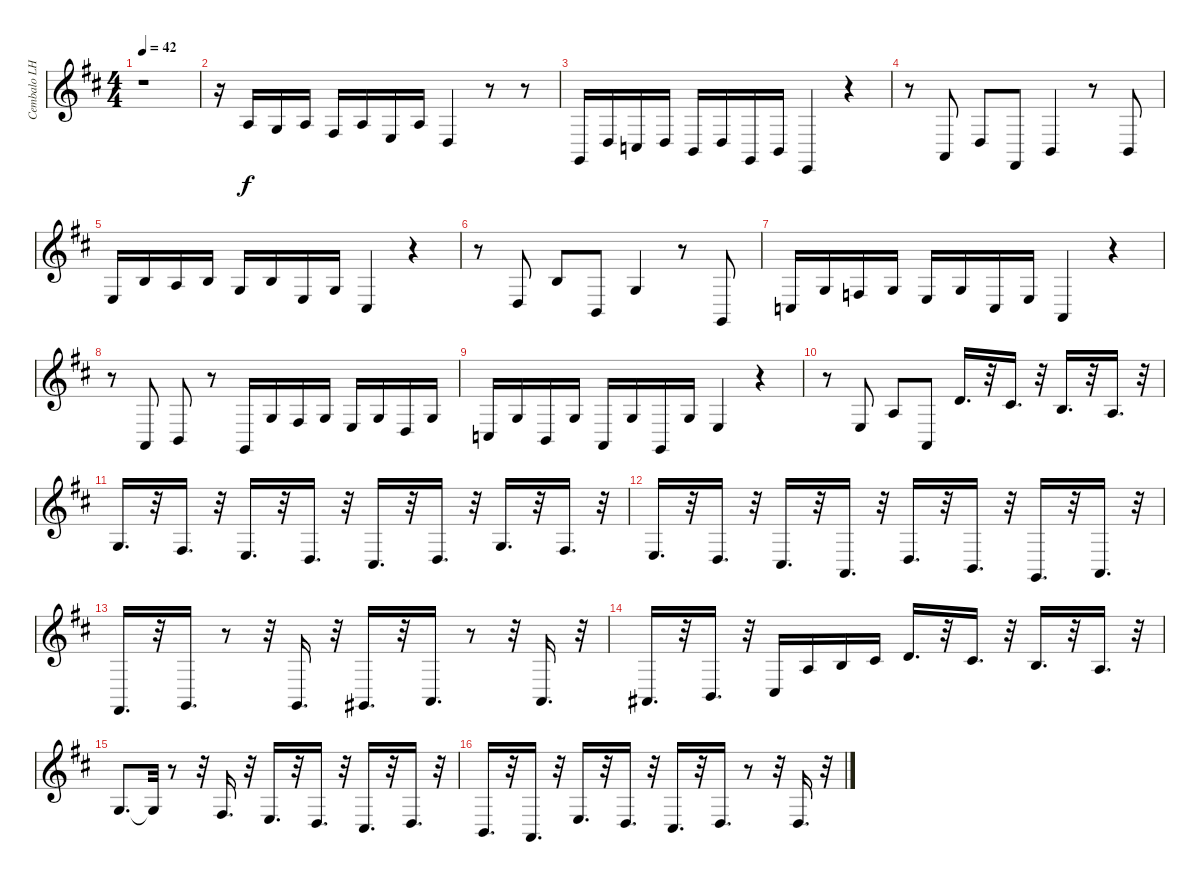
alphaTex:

\track ("Cembalo LH" "Cembalo LH") {mute instrument acousticgrandpiano}
\staff {score}
\tuning (E4 B3 G3 D3 A2 E2) {hide}
\ts (4 4)
\tempo 42
\clef g2
\ks d
r.1{dy f} |
r.16 2.3.16 0.3.16 2.3.16 4.4.16 2.3.16 2.4.16 2.3.16 0.4.4 r.8 r.8 |
3.6.16 0.4.16 3.5.16 0.4.16 2.5.16 0.4.16 3.6.16 2.5.16 0.6.4 r.4 |
r.8 0.5.8 0.4.8 2.6.8 2.5.4 r.8 2.5.8 |
2.4.16 0.2.16 2.3.16 0.2.16 0.3.16 0.2.16 2.4.16 0.3.16 4.5.4 r.4 |
r.8 0.4.8 0.2.8 2.5.8 0.3.4 r.8 3.6.8 |
3.5.16 0.3.16 3.4.16 0.3.16 2.4.16 0.3.16 3.5.16 2.4.16 0.5.4 r.4 |
r.8 0.5.8 2.5.8 r.8 3.6.16 0.3.16 4.4.16 0.3.16 2.4.16 0.3.16 0.4.16 0.3.16 |
3.5.16 0.3.16 2.5.16 0.3.16 0.5.16 0.3.16 3.6.16 0.3.16 2.4.4 r.4 |
r.8 2.4.8 2.3.8 0.5.8 3.2.16{d} r.32 2.2.16{d} r.32 0.2.16{d} r.32 2.3.16{d} r.32 |
0.3.16{d} r.32 4.4.16{d} r.32 2.4.16{d} r.32 0.4.16{d} r.32 4.5.16{d} r.32 0.4.16{d} r.32 0.3.16{d} r.32 4.4.16{d} r.32 |
2.4.16{d} r.32 0.4.16{d} r.32 4.5.16{d} r.32 0.5.16{d} r.32 0.4.16{d} r.32 2.5.16{d} r.32 3.6.16{d} r.32 0.5.16{d} r.32 |
2.6.16{d} r.32 3.6.16{d} r.8 r.32 3.6.16{d} r.32 4.6.16{d} r.32 0.5.16{d} r.8 r.32 0.5.16{d} r.32 |
1.5.16{d} r.32 2.5.16{d} r.32 4.5.16 2.3.16 0.2.16 2.2.16 3.2.16{d} r.32 2.2.16{d} r.32 0.2.16{d} r.32 2.3.16{d} r.32 |
0.3.8{d} 0.3{t}.32 r.8 r.32 4.4.16{d} r.32 2.4.16{d} r.32 0.4.16{d} r.32 4.5.16{d} r.32 0.4.16{d} r.32 |
2.5.16{d} r.32 0.5.16{d} r.32 2.4.16{d} r.32 0.4.16{d} r.32 4.5.16{d} r.32 0.4.16{d} r.8 r.32 0.4.16{d} r.32
